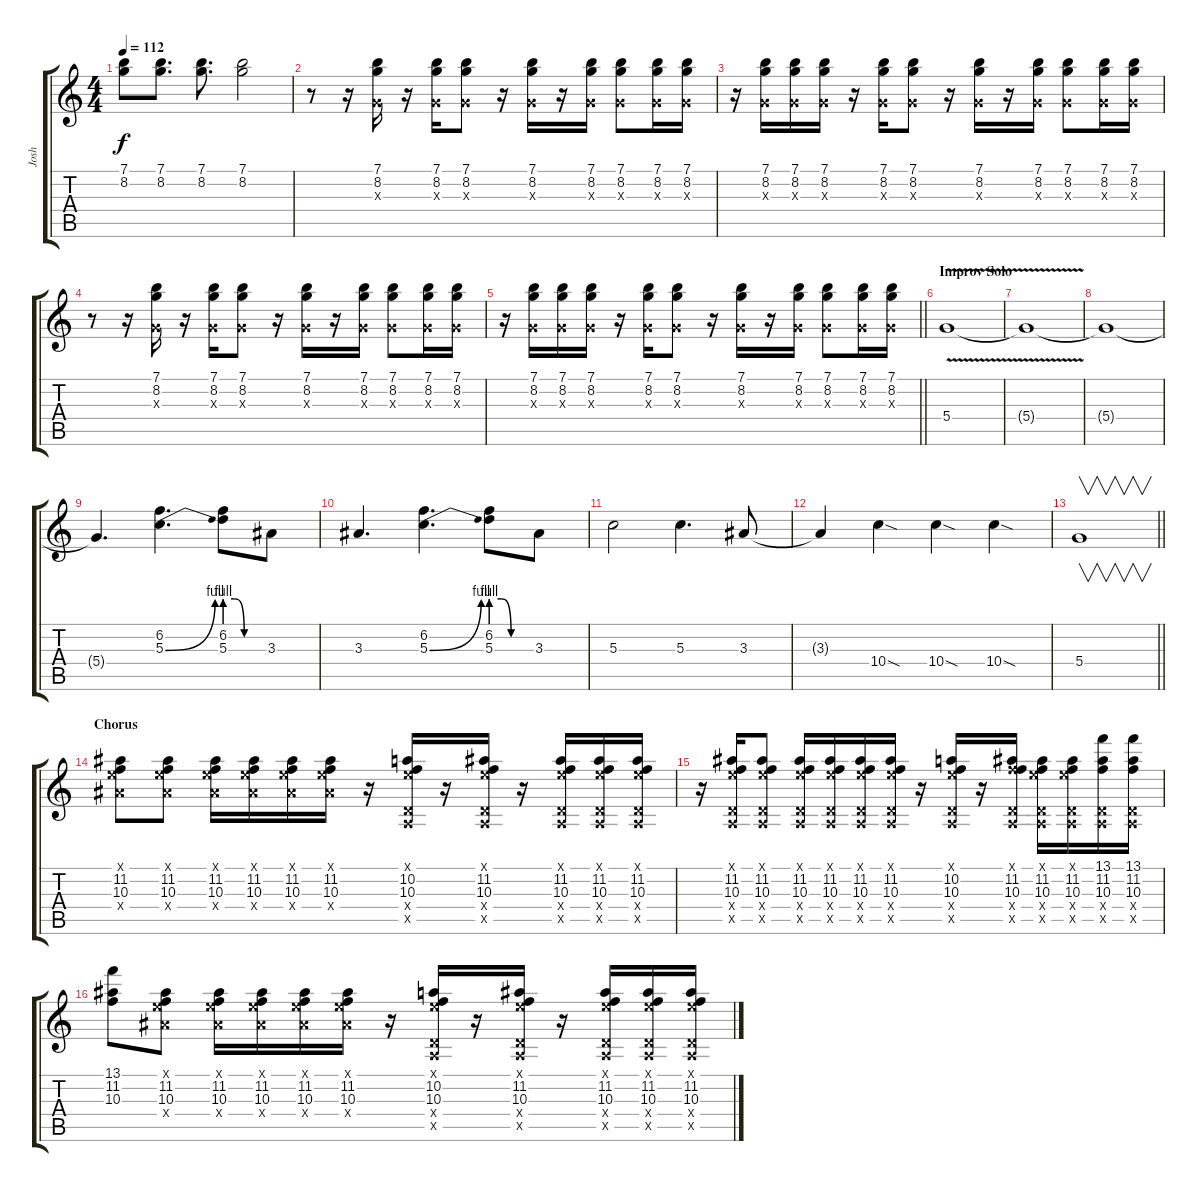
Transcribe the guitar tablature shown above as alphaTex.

\track ("Josh" "Josh") {instrument electricguitarclean}
\staff {score tabs}
\tuning (E4 B3 G3 D3 A2 E2) {hide}
\ts (4 4)
\tempo 112
\clef g2
\ks c
(7.1{t} 8.2{t}).8{dy f} (7.1 8.2).8{d} (7.1 8.2).8{d} (7.1 8.2).2 |
r.8 r.16 (7.1 8.2 0.3{x}).16 r.16 (7.1 8.2 0.3{x}).16 (7.1 8.2 0.3{x}).8 r.16 (7.1 8.2 0.3{x}).16 r.16 (7.1 8.2 0.3{x}).16 (7.1 8.2 0.3{x}).8 (7.1 8.2 0.3{x}).16 (7.1 8.2 0.3{x}).16 |
r.16 (7.1 8.2 0.3{x}).16 (7.1 8.2 0.3{x}).16 (7.1 8.2 0.3{x}).16 r.16 (7.1 8.2 0.3{x}).16 (7.1 8.2 0.3{x}).8 r.16 (7.1 8.2 0.3{x}).16 r.16 (7.1 8.2 0.3{x}).16 (7.1 8.2 0.3{x}).8 (7.1 8.2 0.3{x}).16 (7.1 8.2 0.3{x}).16 |
r.8 r.16 (7.1 8.2 0.3{x}).16 r.16 (7.1 8.2 0.3{x}).16 (7.1 8.2 0.3{x}).8 r.16 (7.1 8.2 0.3{x}).16 r.16 (7.1 8.2 0.3{x}).16 (7.1 8.2 0.3{x}).8 (7.1 8.2 0.3{x}).16 (7.1 8.2 0.3{x}).16 |
\barLineRight lightlight
r.16 (7.1 8.2 0.3{x}).16 (7.1 8.2 0.3{x}).16 (7.1 8.2 0.3{x}).16 r.16 (7.1 8.2 0.3{x}).16 (7.1 8.2 0.3{x}).8 r.16 (7.1 8.2 0.3{x}).16 r.16 (7.1 8.2 0.3{x}).16 (7.1 8.2 0.3{x}).8 (7.1 8.2 0.3{x}).16 (7.1 8.2 0.3{x}).16 |
\section ("" "Improv Solo")
5.4{v}.1{volume 12 instrument distortionguitar} |
5.4{t}.1 |
5.4{t}.1 |
5.4{t}.4{d} (6.2 5.3{be (bend 0 0 60 4)}).4{d} (6.2 5.3{be (custom 0 4 15 4 30 0 60 0)}).8 3.3.8 |
3.3.4{d} (6.2 5.3{be (bend 0 0 60 4)}).4{d} (6.2 5.3{be (custom 0 4 15 4 30 0 60 0)}).8 3.3.8 |
5.3.2 5.3.4{d} 3.3.8 |
3.3{t}.4 10.4{sod}.4 10.4{sod}.4 10.4{sod}.4 |
\barLineRight lightlight
5.4.1{v} |
\section ("" "Chorus")
(0.1{x} 11.2 10.3 8.4{x}).8{instrument electricguitarclean} (0.1{x} 11.2 10.3 8.4{x}).8 (0.1{x} 11.2 10.3 8.4{x}).16 (0.1{x} 11.2 10.3 8.4{x}).16 (0.1{x} 11.2 10.3 8.4{x}).16 (0.1{x} 11.2 10.3 8.4{x}).16 r.16 (0.1{x} 10.2 10.3 0.4{x} 0.5{x}).16 r.16 (0.1{x} 11.2 10.3 0.4{x} 0.5{x}).16 r.16 (0.1{x} 11.2 10.3 0.4{x} 0.5{x}).16 (0.1{x} 11.2 10.3 0.4{x} 0.5{x}).16 (0.1{x} 11.2 10.3 0.4{x} 0.5{x}).16 |
r.16 (0.1{x} 11.2 10.3 0.4{x} 0.5{x}).16 (0.1{x} 11.2 10.3 0.4{x} 0.5{x}).8 (0.1{x} 11.2 10.3 0.4{x} 0.5{x}).16 (0.1{x} 11.2 10.3 0.4{x} 0.5{x}).16 (0.1{x} 11.2 10.3 0.4{x} 0.5{x}).16 (0.1{x} 11.2 10.3 0.4{x} 0.5{x}).16 r.16 (0.1{x} 10.2 10.3 0.4{x} 0.5{x}).16 r.16 (1.1{x} 11.2 10.3 0.4{x} 0.5{x}).16 (0.1{x} 11.2 10.3 0.4{x} 0.5{x}).16 (0.1{x} 11.2 10.3 0.4{x} 0.5{x}).16 (13.1 11.2 10.3 0.4{x} 0.5{x}).16 (13.1 11.2 10.3 0.4{x} 0.5{x}).16 |
(13.1 11.2 10.3).8 (0.1{x} 11.2 10.3 8.4{x}).8 (0.1{x} 11.2 10.3 8.4{x}).16 (0.1{x} 11.2 10.3 8.4{x}).16 (0.1{x} 11.2 10.3 8.4{x}).16 (0.1{x} 11.2 10.3 8.4{x}).16 r.16 (0.1{x} 10.2 10.3 0.4{x} 0.5{x}).16 r.16 (0.1{x} 11.2 10.3 0.4{x} 0.5{x}).16 r.16 (0.1{x} 11.2 10.3 0.4{x} 0.5{x}).16 (0.1{x} 11.2 10.3 0.4{x} 0.5{x}).16 (0.1{x} 11.2 10.3 0.4{x} 0.5{x}).16
